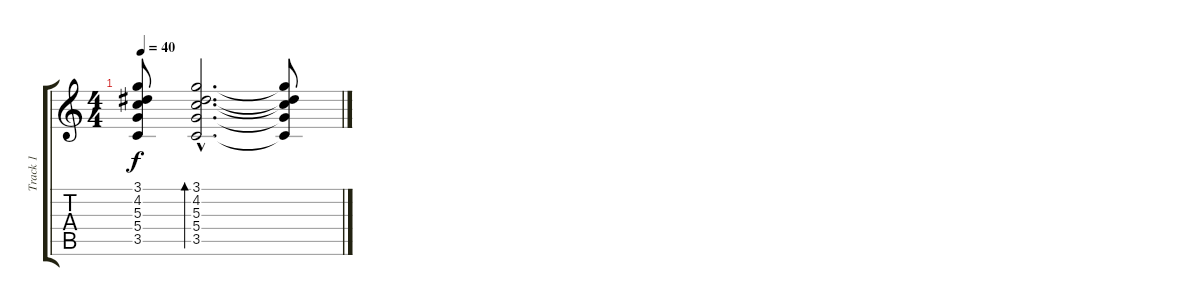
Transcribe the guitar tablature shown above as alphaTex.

\track ("Track 1" "Track 1") {instrument acousticguitarsteel}
\staff {score tabs}
\tuning (E4 B3 G3 D3 A2 E2) {hide}
\ts (4 4)
\tempo 40
\clef g2
\ks c
(3.1{t} 4.2{t} 5.3{t} 5.4{t} 3.5{t}).8{dy f} (3.1{hac} 4.2{hac} 5.3{hac} 5.4{hac} 3.5{hac}).2{d bd 30} (3.1{t} 4.2{t} 5.3{t} 5.4{t} 3.5{t}).8
